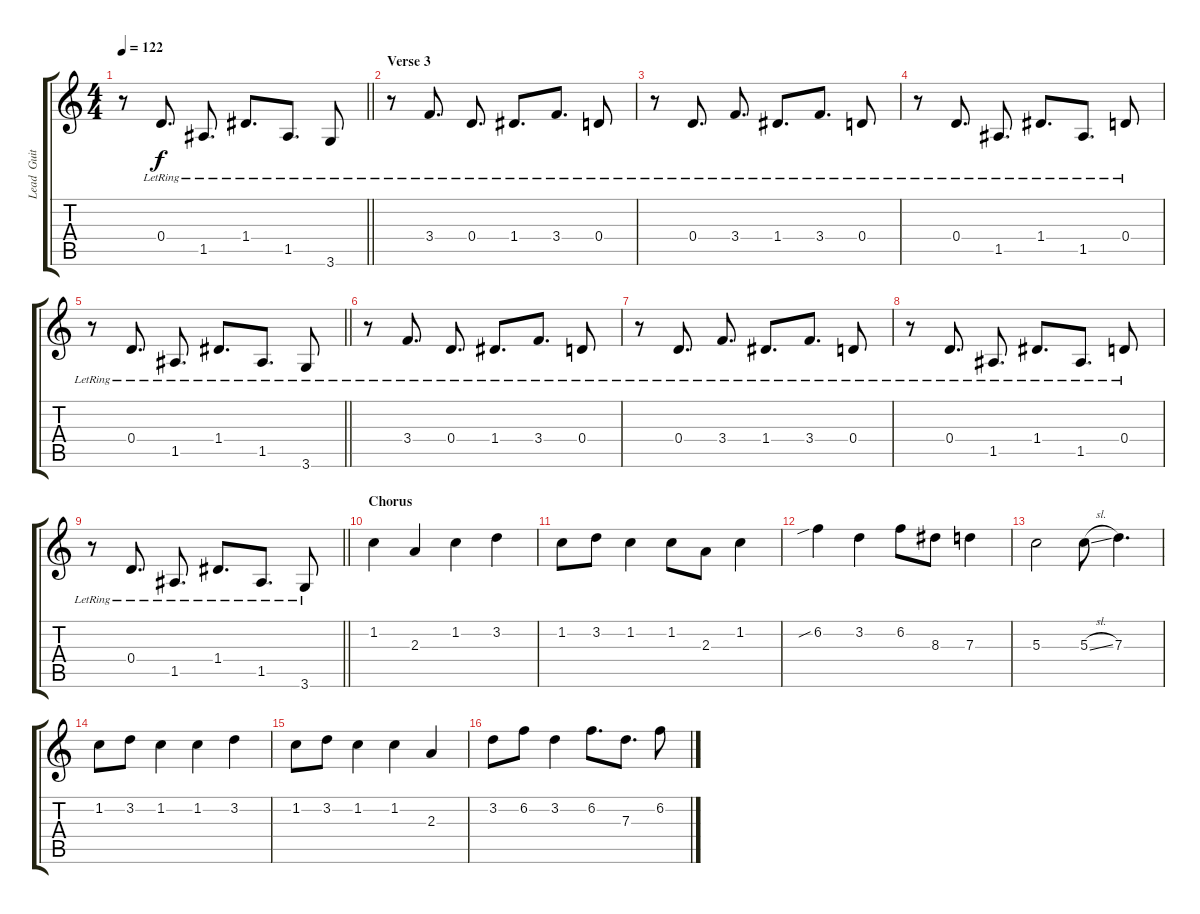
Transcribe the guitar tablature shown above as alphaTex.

\track ("Lead  Guitar" "Lead  Guit") {instrument electricguitarclean}
\staff {score tabs}
\tuning (E4 B3 G3 D3 A2 E2) {hide}
\ts (4 4)
\tempo 122
\clef g2
\barLineRight lightlight
\ks c
r.8{dy f} 0.4{lr}.8{d} 1.5{lr}.8{d} 1.4{lr}.8{d} 1.5{lr}.8{d} 3.6{lr}.8 |
\section ("" "Verse 3")
r.8 3.4{lr}.8{d} 0.4{lr}.8{d} 1.4{lr}.8{d} 3.4{lr}.8{d} 0.4{lr}.8 |
r.8 0.4{lr}.8{d} 3.4{lr}.8{d} 1.4{lr}.8{d} 3.4{lr}.8{d} 0.4{lr}.8 |
r.8 0.4{lr}.8{d} 1.5{lr}.8{d} 1.4{lr}.8{d} 1.5{lr}.8{d} 0.4{lr}.8 |
\barLineRight lightlight
r.8 0.4{lr}.8{d} 1.5{lr}.8{d} 1.4{lr}.8{d} 1.5{lr}.8{d} 3.6{lr}.8 |
r.8 3.4{lr}.8{d} 0.4{lr}.8{d} 1.4{lr}.8{d} 3.4{lr}.8{d} 0.4{lr}.8 |
r.8 0.4{lr}.8{d} 3.4{lr}.8{d} 1.4{lr}.8{d} 3.4{lr}.8{d} 0.4{lr}.8 |
r.8 0.4{lr}.8{d} 1.5{lr}.8{d} 1.4{lr}.8{d} 1.5{lr}.8{d} 0.4{lr}.8 |
\barLineRight lightlight
r.8 0.4{lr}.8{d} 1.5{lr}.8{d} 1.4{lr}.8{d} 1.5{lr}.8{d} 3.6{lr}.8 |
\section ("" "Chorus")
1.2.4{volume 10 balance 5 instrument overdrivenguitar} 2.3.4 1.2.4 3.2.4 |
1.2.8 3.2.8 1.2.4 1.2.8 2.3.8 1.2.4 |
6.2{sib}.4 3.2.4 6.2.8 8.3.8 7.3.4 |
5.3.2 5.3{sl}.8 7.3.4{d} |
1.2.8 3.2.8 1.2.4 1.2.4 3.2.4 |
1.2.8 3.2.8 1.2.4 1.2.4 2.3.4 |
3.2.8 6.2.8 3.2.4 6.2.8{d} 7.3.8{d} 6.2.8
